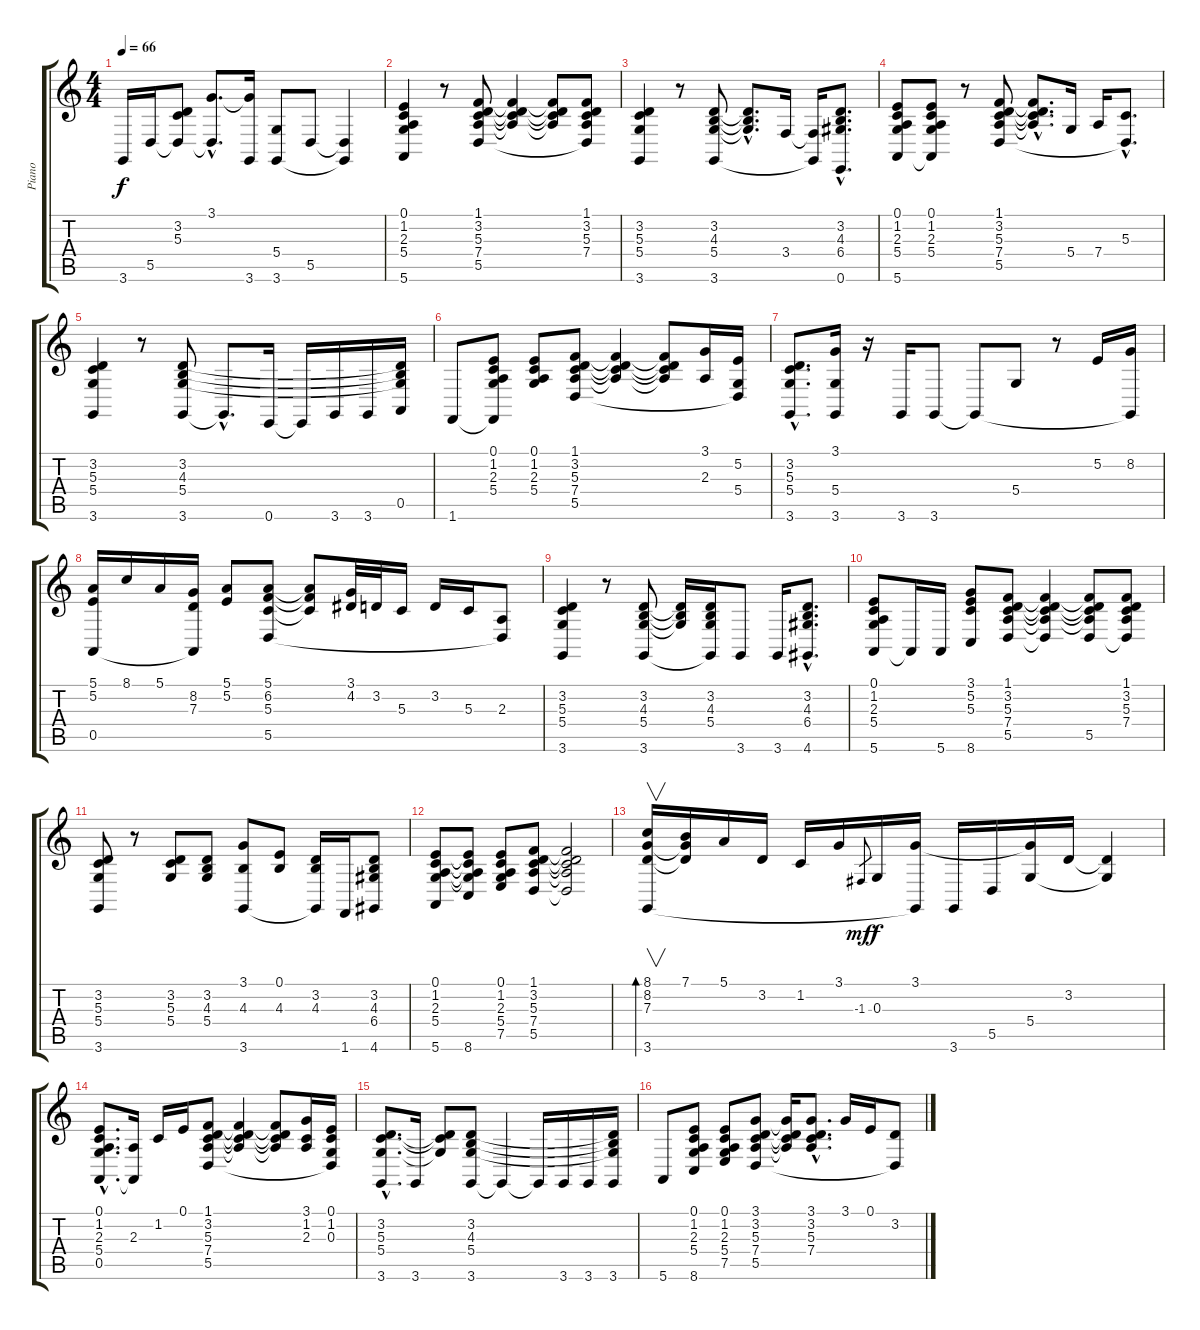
\track ("Piano" "Piano") {instrument acousticgrandpiano}
\staff {score tabs}
\tuning (E4 B3 G3 D3 A2 E2) {hide}
\ts (4 4)
\tempo 66
\clef g2
\ks c
3.6.16{dy f instrument acousticgrandpiano} 5.5.16 (3.2 5.3 5.5{t}).8 (3.1{hac} 5.5{hac t}).8{d} (3.1{t} 3.6).16 (5.4 3.6).8 5.5.8 (5.5{t} 3.6{t}).4 |
(0.1 1.2 2.3 5.4 5.6).4 r.8 (1.1 3.2 5.3 7.4 5.5).8 (1.1{t} 3.2{t} 5.3{t} 7.4{t}).4 (1.1{t} 3.2{t} 5.3{t} 7.4{t}).8 (1.1 3.2 5.3 7.4 5.5{t}).8 |
(3.2 5.3 5.4 3.6).4 r.8 (3.2 4.3 5.4 3.6).8 (3.2{hac t} 4.3{hac t} 5.4{hac t}).8{d} 3.4.16 (3.4{t} 3.6{t}).16 (3.2{hac} 4.3{hac} 6.4{hac} 0.6{hac}).8{d} |
(0.1 1.2 2.3 5.4 5.6).8 (0.1 1.2 2.3 5.4 5.6{t}).8 r.8 (1.1 3.2 5.3 7.4 5.5).8 (1.1{hac t} 3.2{hac t} 5.3{hac t} 7.4{hac t}).8{d} 5.4.16 7.4.16 (5.3{hac} 5.5{hac t}).8{d} |
(3.2 5.3 5.4 3.6).4 r.8 (3.2 4.3 5.4 3.6).8 3.6{hac t}.8{d} 0.6.16 0.6{t}.16 3.6.16 3.6.16 (3.2{t} 4.3{t} 5.4{t} 0.5).16 |
1.6.8 (0.1 1.2 2.3 5.4 1.6{t}).8 (0.1 1.2 2.3 5.4).8 (1.1 3.2 5.3 7.4 5.5).8 (1.1{t} 3.2{t} 5.3{t} 7.4{t}).4 (1.1{t} 3.2{t} 5.3{t} 7.4{t}).8 (3.1 2.3).16 (5.2 5.4 5.5{t}).16 |
(3.2{hac} 5.3{hac} 5.4{hac} 3.6{hac}).8{d} (3.1 5.4 3.6).16 r.16 3.6.16 3.6.8 3.6{t}.8 5.4.8 r.8 5.2.16 (8.2 3.6{t}).16 |
(5.1 5.2 0.5).16 8.1.16 5.1.16 (8.2 7.3 0.5{t}).16 (5.1 5.2).8 (5.1 6.2 5.3 5.5).8 (5.1{t} 6.2{t} 5.3{t}).8 (3.1 4.2).32 3.2.32 5.3.16 3.2.16 5.3.16 (2.3 5.5{t}).8 |
(3.2 5.3 5.4 3.6).4 r.8 (3.2 4.3 5.4 3.6).8 (3.2{t} 4.3{t} 5.4{t}).16 (3.2 4.3 5.4 3.6{t}).16 3.6.8 3.6.16 (3.2{hac} 4.3{hac} 6.4{hac} 4.6{hac}).8{d} |
(0.1 1.2 2.3 5.4 5.6).8 5.6{t}.16 5.6.16 (3.1 5.2 5.3 8.6).8 (1.1 3.2 5.3 7.4 5.5).8 (1.1{t} 3.2{t} 5.3{t} 7.4{t} 5.5{t}).4 (1.1{t} 3.2{t} 5.3{t} 7.4{t} 5.5).8 (1.1 3.2 5.3 7.4 5.5{t}).8 |
(3.2 5.3 5.4 3.6).8 r.8 (3.2 5.3 5.4).8 (3.2 4.3 5.4).8 (3.1 4.3 3.6).8 (0.1 4.3).8 (3.2 4.3 3.6{t}).16 1.6.16 (3.2 4.3 6.4 4.6).8 |
(0.1 1.2 2.3 5.4 5.6).8 (0.1{t} 1.2{t} 2.3{t} 5.4{t} 8.6).8 (0.1 1.2 2.3 5.4 7.5).8 (1.1 3.2 5.3 7.4 5.5).8 (1.1{t} 3.2{t} 5.3{t} 7.4{t} 5.5{t}).2 |
(8.1 8.2 7.3 3.6).16{v bd 60} (7.1 8.2{t} 7.3{t}).16 5.1.16 3.2.16 1.2.16 3.1.16 -1.3.8{gr dy mf} 0.3.16{dy f} (3.1 3.6{t}).16 3.6.16 5.5.16 (3.1{t} 5.4).16 3.2.16 (3.2{t} 5.4{t}).4 |
(0.1{hac} 1.2{hac} 2.3{hac} 5.4{hac} 0.5{hac}).8{d} (2.3 0.5{t}).16 1.2.16 0.1.16 (1.1 3.2 5.3 7.4 5.5).8 (1.1{t} 3.2{t} 5.3{t} 7.4{t}).4 (1.1{t} 3.2{t} 5.3{t} 7.4{t}).8 (3.1 1.2 2.3).16 (0.1 1.2 0.3 5.5{t}).16 |
(3.2{hac} 5.3{hac} 5.4{hac} 3.6{hac}).8{d} 3.6.16 (3.2{t} 5.3{t} 5.4{t}).8 (3.2 4.3 5.4 3.6).8 3.6{t}.4 3.6{t}.16 3.6.16 3.6.16 (3.2{t} 4.3{t} 5.4{t} 3.6).16 |
5.6.8 (0.1 1.2 2.3 5.4 8.6).8 (0.1 1.2 2.3 5.4 7.5).8 (3.1 3.2 5.3 7.4 5.5).8 (3.1{t} 3.2{t} 5.3{t} 7.4{t}).16 (3.1{hac} 3.2{hac} 5.3{hac} 7.4{hac}).8{d} 3.1.16 0.1.16 (3.2 5.5{t}).8
